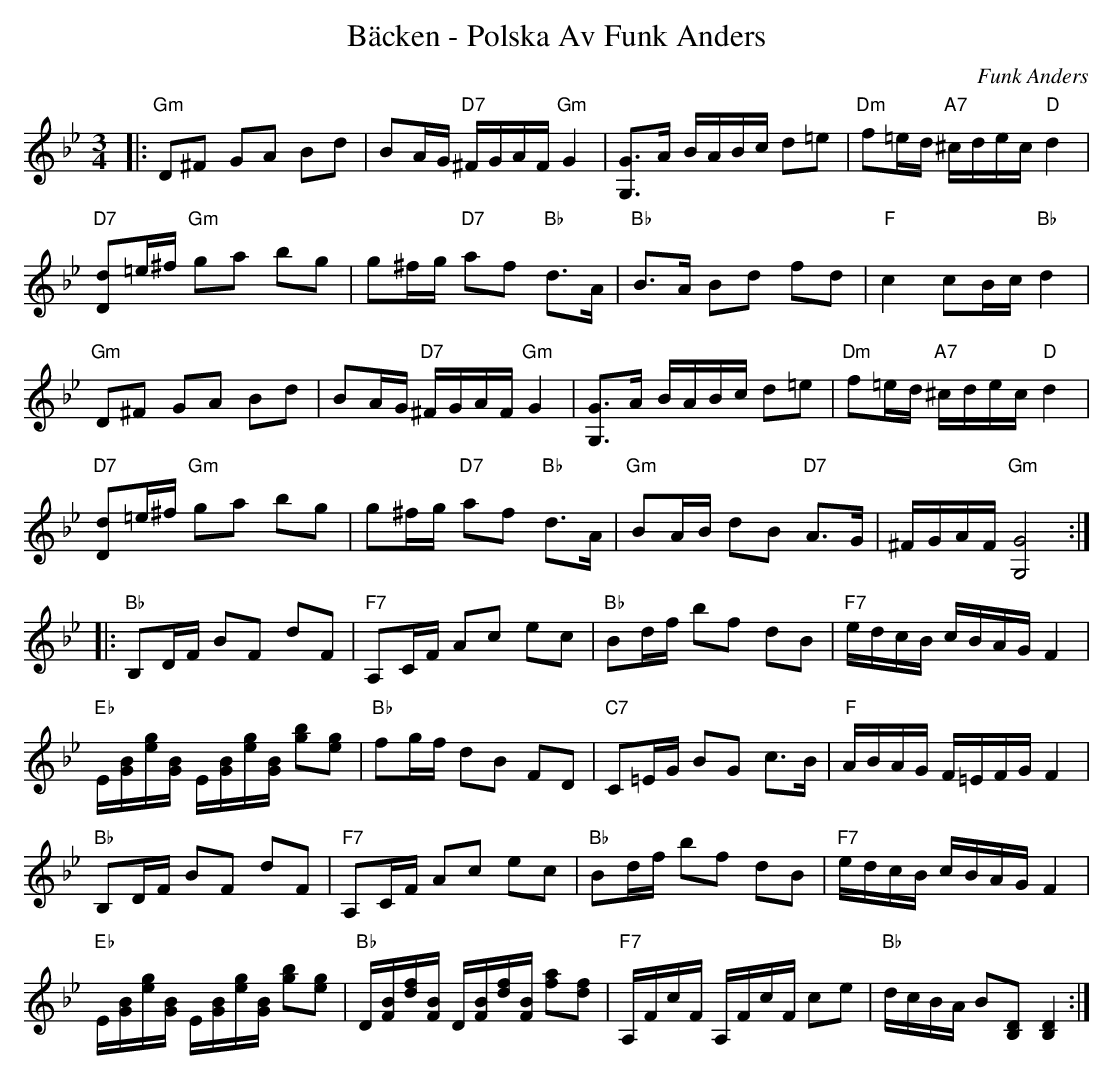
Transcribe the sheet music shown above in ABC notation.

X:1a
T:Bäcken - Polska Av Funk Anders
C:Funk Anders
L:1/4
M:3/4
K:Bb
V:1
|: "Gm" D/^F/ G/A/ B/d/ | B/A/4G/4 "D7" ^F/4G/4A/4F/4 "Gm" G | [G,G]/>A/ B/4A/4B/4c/4 d/=e/ | "Dm" f/=e/4d/4 "A7" ^c/4d/4e/4c/4 "D" d |
"D7" [Dd]/=e/4^f/4 "Gm" g/a/ b/g/ | g/^f/4g/4 "D7" a/f/ "Bb" d/>A/ | "Bb" B/>A/ B/d/ f/d/ | "F" c c/B/4c/4 "Bb" d |
"Gm" D/^F/ G/A/ B/d/ | B/A/4G/4 "D7" ^F/4G/4A/4F/4 "Gm" G | [G,G]/>A/ B/4A/4B/4c/4 d/=e/ | "Dm" f/=e/4d/4 "A7" ^c/4d/4e/4c/4 "D" d |
"D7" [Dd]/=e/4^f/4 "Gm" g/a/ b/g/ | g/^f/4g/4 "D7" a/f/ "Bb" d/>A/ | "Gm" B/A/4B/4 d/B/ "D7" A/>G/ | ^F/4G/4A/4F/4 "Gm" [G,G]2 :|
|:"Bb" B,/D/4F/4 B/F/ d/F/ | "F7" A,/C/4F/4 A/c/ e/c/ | "Bb" B/d/4f/4 b/f/ d/B/ | "F7" e/4d/4c/4B/4 c/4B/4A/4G/4 F |
"Eb" E/4[GB]/4[eg]/4[GB]/4 E/4[GB]/4[eg]/4[GB]/4 [gb]/[eg]/ | "Bb" f/g/4f/4 d/B/ F/D/ | "C7" C/=E/4G/4 B/G/ c/>B/ | "F" A/4B/4A/4G/4 F/4=E/4F/4G/4 F |
"Bb" B,/D/4F/4 B/F/ d/F/ | "F7" A,/C/4F/4 A/c/ e/c/ | "Bb" B/d/4f/4 b/f/ d/B/ | "F7" e/4d/4c/4B/4 c/4B/4A/4G/4 F |
"Eb" E/4[GB]/4[eg]/4[GB]/4 E/4[GB]/4[eg]/4[GB]/4 [gb]/[eg]/ | "Bb" D/4[FB]/4[df]/4[FB]/4 D/4[FB]/4[df]/4[FB]/4 [fa]/[df]/ | "F7" A,/4F/4c/4F/4 A,/4F/4c/4F/4 c/e/ | "Bb" d/4c/4B/4A/4 B/[B,D]/ [B,D] :|
